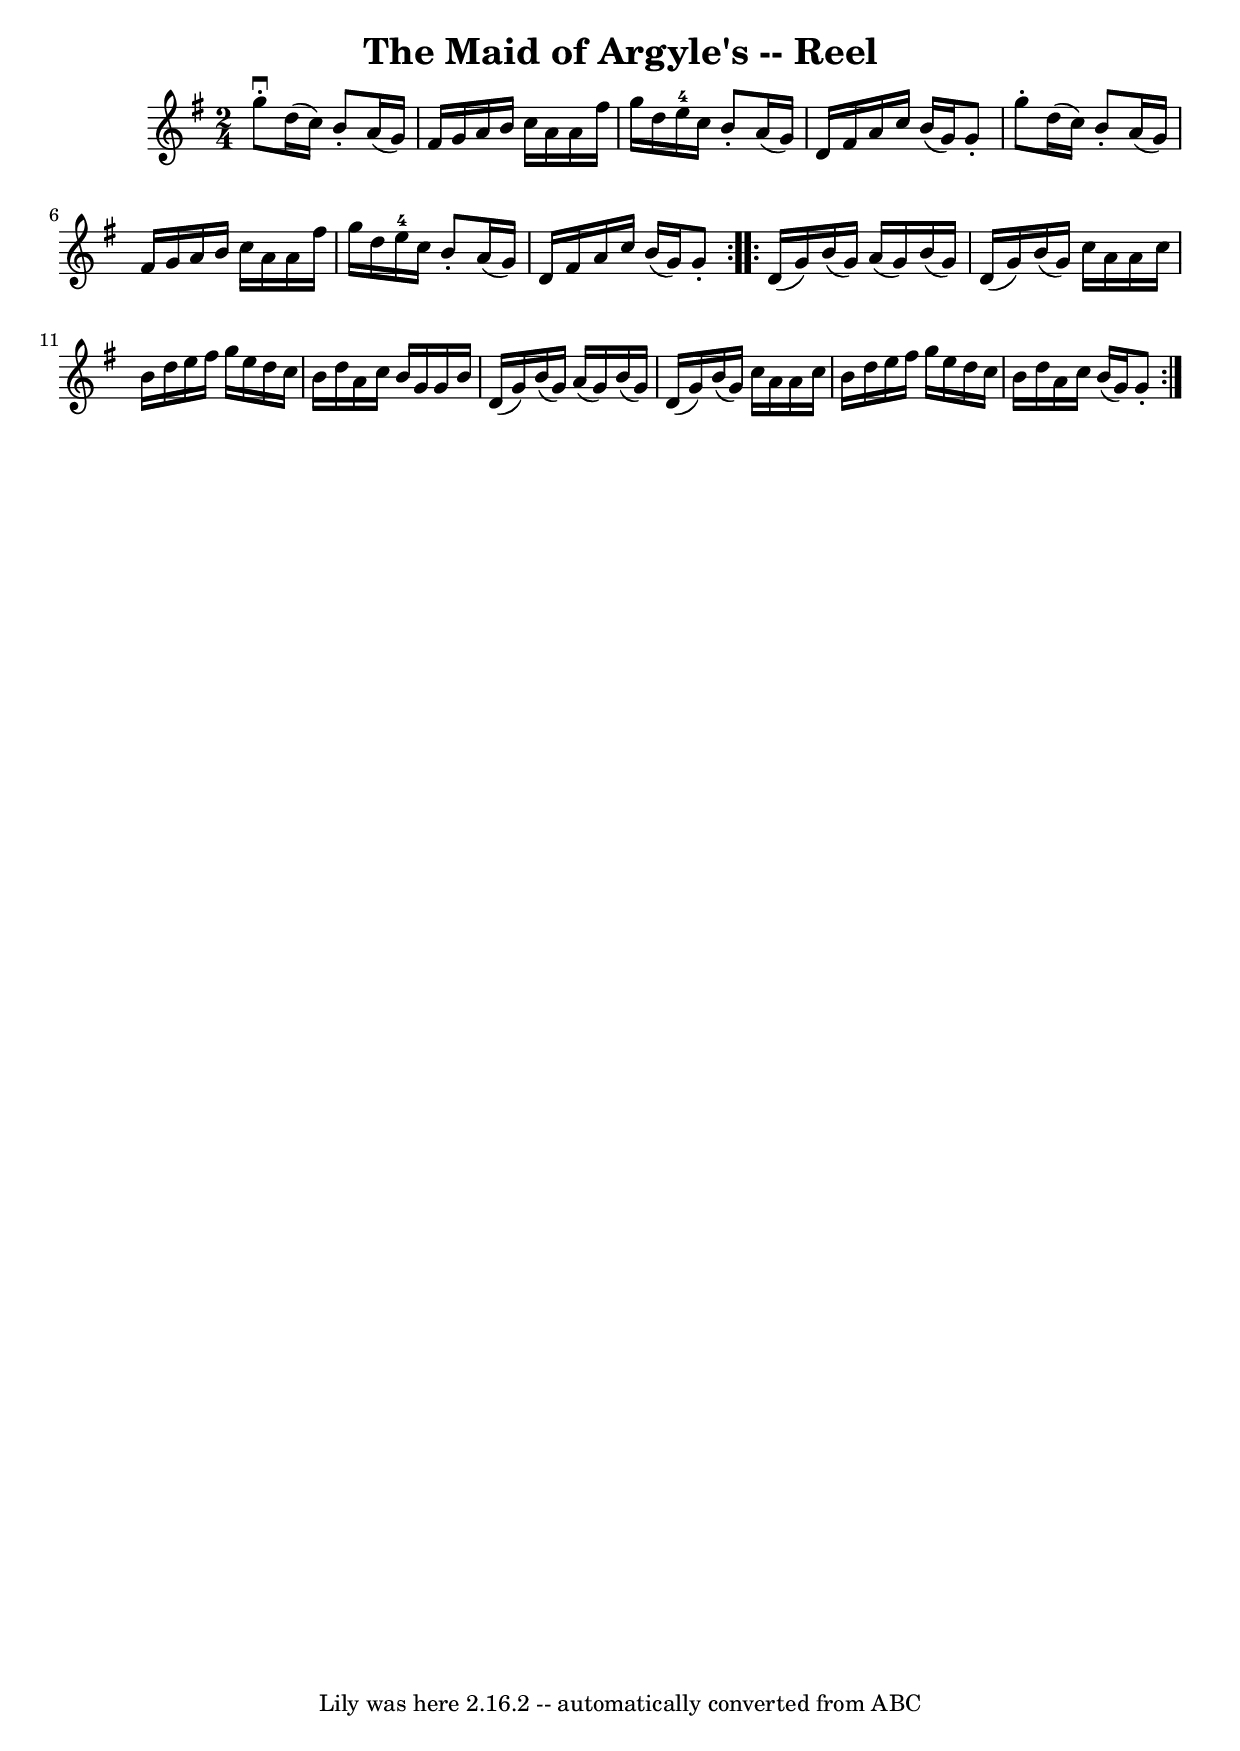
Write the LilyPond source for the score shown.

\version "2.16.2"
\include "Mammoth.ily"
\header {
  %% book = "Ryan's Mammoth Collection"
 crossRefNumber = "1"
 footnotes = "\\\\265"
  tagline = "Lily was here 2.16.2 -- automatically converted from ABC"
  title = "The Maid of Argyle's -- Reel"

}
voicedefault =  {



  \repeat volta 2 {

    \time 2/4 
    \key g \major
 g''8^\downbow-. d''16 (c''16) b'8-. a'16 (g'16)    |
 fs'16 g'16 a'16 b'16 c''16 a'16 a'16 fs''16     |
 g''16 d''16 e''16-4 c''16 b'8-. a'16 (g'16)    |
 d'16 fs'16 a'16 c''16 b'16 ( g'16) g'8-.    |
 g''8-. d''16 (c''16) b'8-. a'16 (g'16)   |
 fs'16 g'16 a'16 b'16 c''16 a'16 a'16 fs''16     |
 g''16 d''16 e''16-4 c''16 b'8-. a'16 (g'16)    |
 d'16 fs'16 a'16 c''16 b'16 (g'16 ) g'8-.   
  }     
  \repeat volta 2 {
 d'16 (g'16) b'16 (g'16) a'16 (g'16) b'16 (g'16)    |
 d'16 (g'16) b'16 ( g'16) c''16 a'16 a'16 c''16     |
 b'16 d''16 e''16 fs''16 g''16 e''16 d''16 c''16     |
 b'16 d''16 a'16 c''16 b'16 g'16 g'16 b'16     |
 d'16 (g'16) b'16 (g'16) a'16 (g'16) b'16 (g'16)    |
 d'16 ( g'16) b'16 (g'16) c''16 a'16 a'16 c''16     |
 b'16 d''16 e''16 fs''16 g''16 e''16 d''16 c''16      |
 b'16 d''16 a'16 c''16 b'16 (g'16) g'8-.   
  }   

}

\score{
  <<

    \context Staff="default"
    {
      \voicedefault 
      
    }

  >>
  \layout {
    
  }
  \midi {
  }

}
